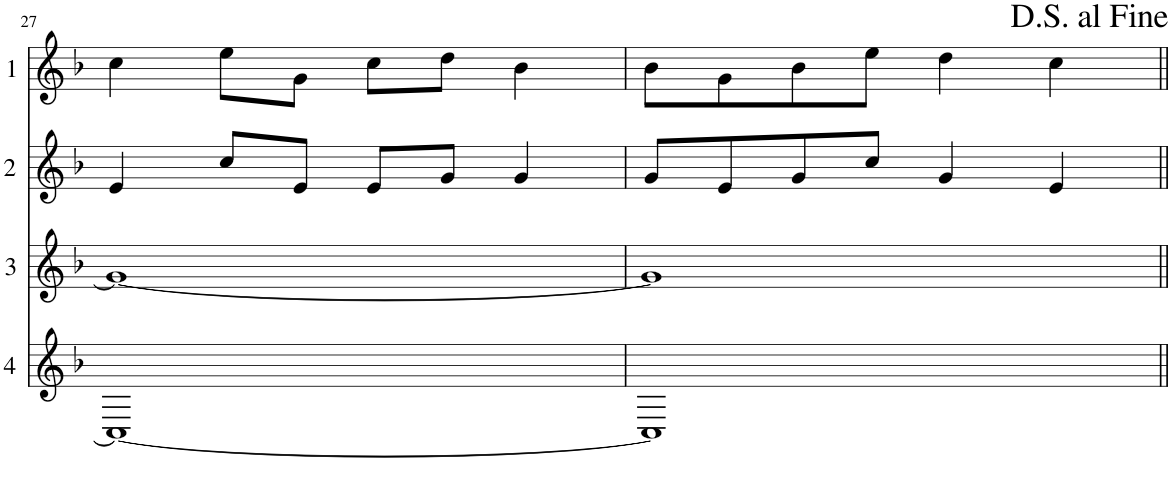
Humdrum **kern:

**kern	**kern	**kern	**kern
*part4	*part3	*part2	*part1
*staff4	*staff3	*staff2	*staff1
*I"Cor 4	*I"Cor 3	*I"Cor 2	*I"Cor 1
!!LO:PB:g=z
*clefG2	*clefG2	*clefG2	*clefG2
*Trd4c7	*Trd4c7	*Trd4c7	*Trd4c7
*k[b-]	*k[b-]	*k[b-]	*k[b-]
*M4/4	*M4/4	*M4/4	*M4/4
=27	=27	=27	=27
1C_	1g_	4e/	4cc\
.	.	8cc/L	8ee\L
.	.	8e/J	8g\J
.	.	8e/L	8cc\L
.	.	8g/J	8dd\J
.	.	4g/	4b-\
=28	=28	=28	=28
1C]	1g]	8g/L	8b-\L
.	.	8e/	8g\
.	.	8g/	8b-\
.	.	8cc/J	8ee\J
.	.	4g/	4dd\
.	.	4e/	4cc\
=||	=||	=||	=||
*-	*-	*-	*-
